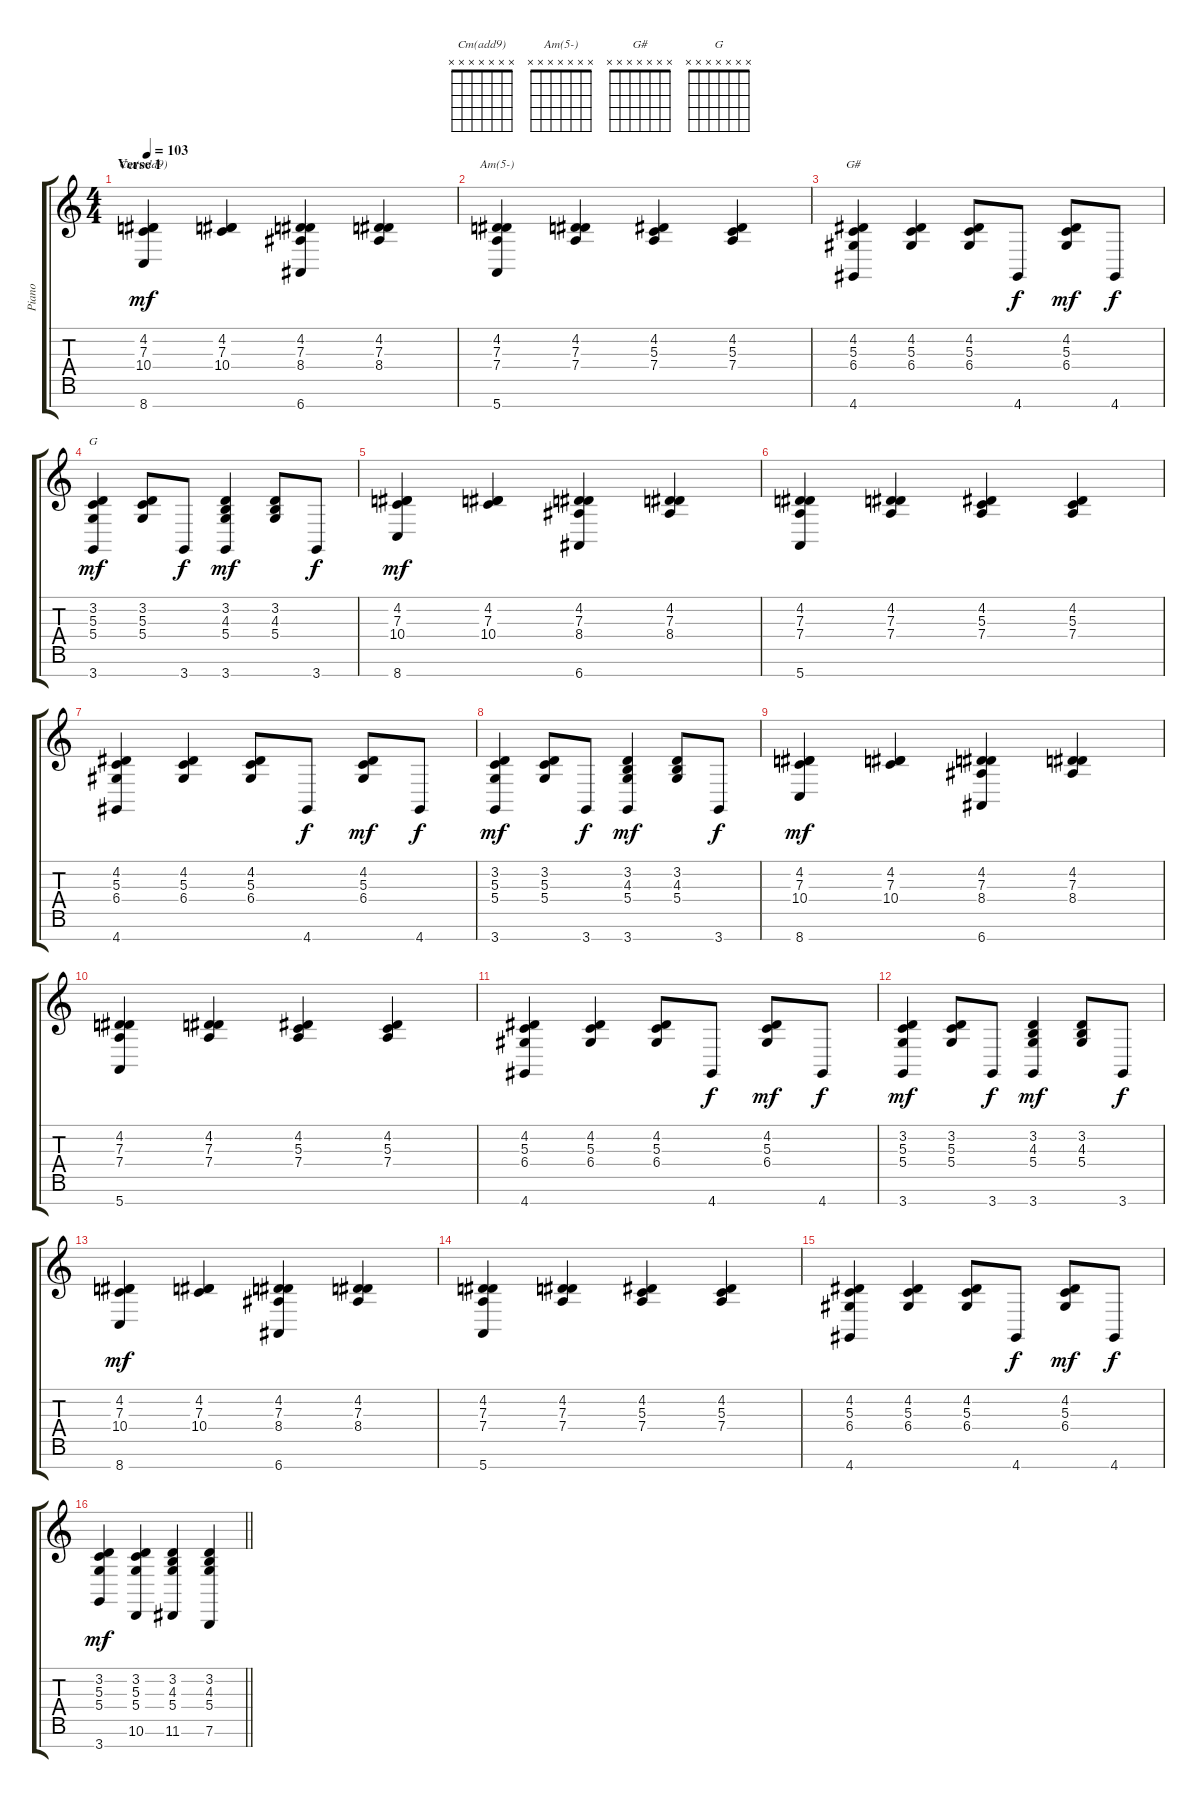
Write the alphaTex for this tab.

\track ("Piano" "Piano") {instrument acousticgrandpiano}
\staff {score tabs}
\tuning (E4 B3 G3 D3 A2 E1 E2) {hide}
\chord ("Cm(add9)" x x x x x x x)
\chord ("Am(5-)" x x x x x x x)
\chord ("G#" x x x x x x x)
\chord ("G" x x x x x x x)
\ts (4 4)
\section ("" "Verse 1")
\tempo 103
\clef g2
\ks c
(4.2 7.3 10.4 8.7).4{ch "Cm(add9)" dy mf instrument acousticgrandpiano} (4.2 7.3 10.4).4 (4.2 7.3 8.4 6.7).4 (4.2 7.3 8.4).4 |
(4.2 7.3 7.4 5.7).4{ch "Am(5-)"} (4.2 7.3 7.4).4 (4.2 5.3 7.4).4 (4.2 5.3 7.4).4 |
(4.2 5.3 6.4 4.7).4{ch "G#"} (4.2 5.3 6.4).4 (4.2 5.3 6.4).8 4.7.8{dy f} (4.2 5.3 6.4).8{dy mf} 4.7.8{dy f} |
(3.2 5.3 5.4 3.7).4{ch "G" dy mf} (3.2 5.3 5.4).8 3.7.8{dy f} (3.2 4.3 5.4 3.7).4{dy mf} (3.2 4.3 5.4).8 3.7.8{dy f} |
(4.2 7.3 10.4 8.7).4{dy mf} (4.2 7.3 10.4).4 (4.2 7.3 8.4 6.7).4 (4.2 7.3 8.4).4 |
(4.2 7.3 7.4 5.7).4 (4.2 7.3 7.4).4 (4.2 5.3 7.4).4 (4.2 5.3 7.4).4 |
(4.2 5.3 6.4 4.7).4 (4.2 5.3 6.4).4 (4.2 5.3 6.4).8 4.7.8{dy f} (4.2 5.3 6.4).8{dy mf} 4.7.8{dy f} |
(3.2 5.3 5.4 3.7).4{dy mf} (3.2 5.3 5.4).8 3.7.8{dy f} (3.2 4.3 5.4 3.7).4{dy mf} (3.2 4.3 5.4).8 3.7.8{dy f} |
(4.2 7.3 10.4 8.7).4{dy mf} (4.2 7.3 10.4).4 (4.2 7.3 8.4 6.7).4 (4.2 7.3 8.4).4 |
(4.2 7.3 7.4 5.7).4 (4.2 7.3 7.4).4 (4.2 5.3 7.4).4 (4.2 5.3 7.4).4 |
(4.2 5.3 6.4 4.7).4 (4.2 5.3 6.4).4 (4.2 5.3 6.4).8 4.7.8{dy f} (4.2 5.3 6.4).8{dy mf} 4.7.8{dy f} |
(3.2 5.3 5.4 3.7).4{dy mf} (3.2 5.3 5.4).8 3.7.8{dy f} (3.2 4.3 5.4 3.7).4{dy mf} (3.2 4.3 5.4).8 3.7.8{dy f} |
(4.2 7.3 10.4 8.7).4{dy mf} (4.2 7.3 10.4).4 (4.2 7.3 8.4 6.7).4 (4.2 7.3 8.4).4 |
(4.2 7.3 7.4 5.7).4 (4.2 7.3 7.4).4 (4.2 5.3 7.4).4 (4.2 5.3 7.4).4 |
(4.2 5.3 6.4 4.7).4 (4.2 5.3 6.4).4 (4.2 5.3 6.4).8 4.7.8{dy f} (4.2 5.3 6.4).8{dy mf} 4.7.8{dy f} |
\barLineRight lightlight
(3.2 5.3 5.4 3.7).4{dy mf} (3.2 5.3 5.4 10.6).4 (3.2 4.3 5.4 11.6).4 (3.2 4.3 5.4 7.6).4
